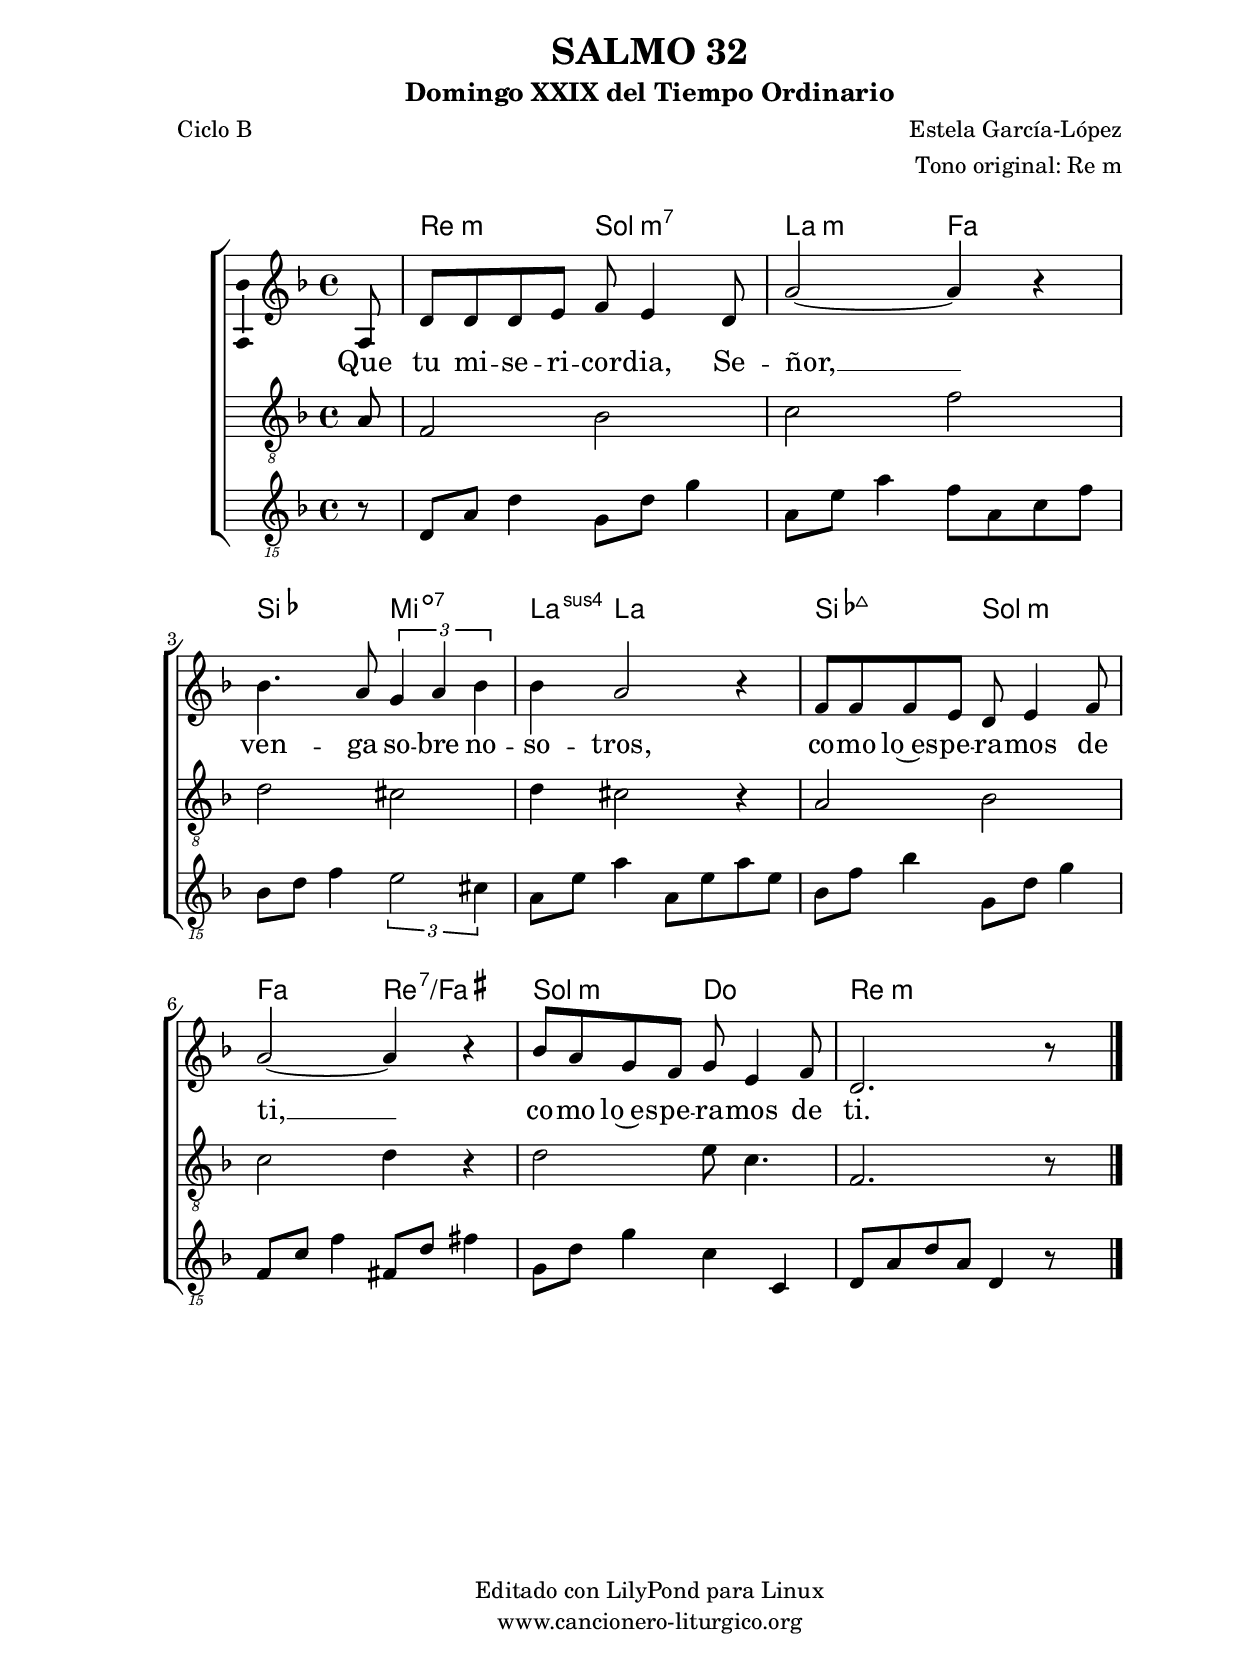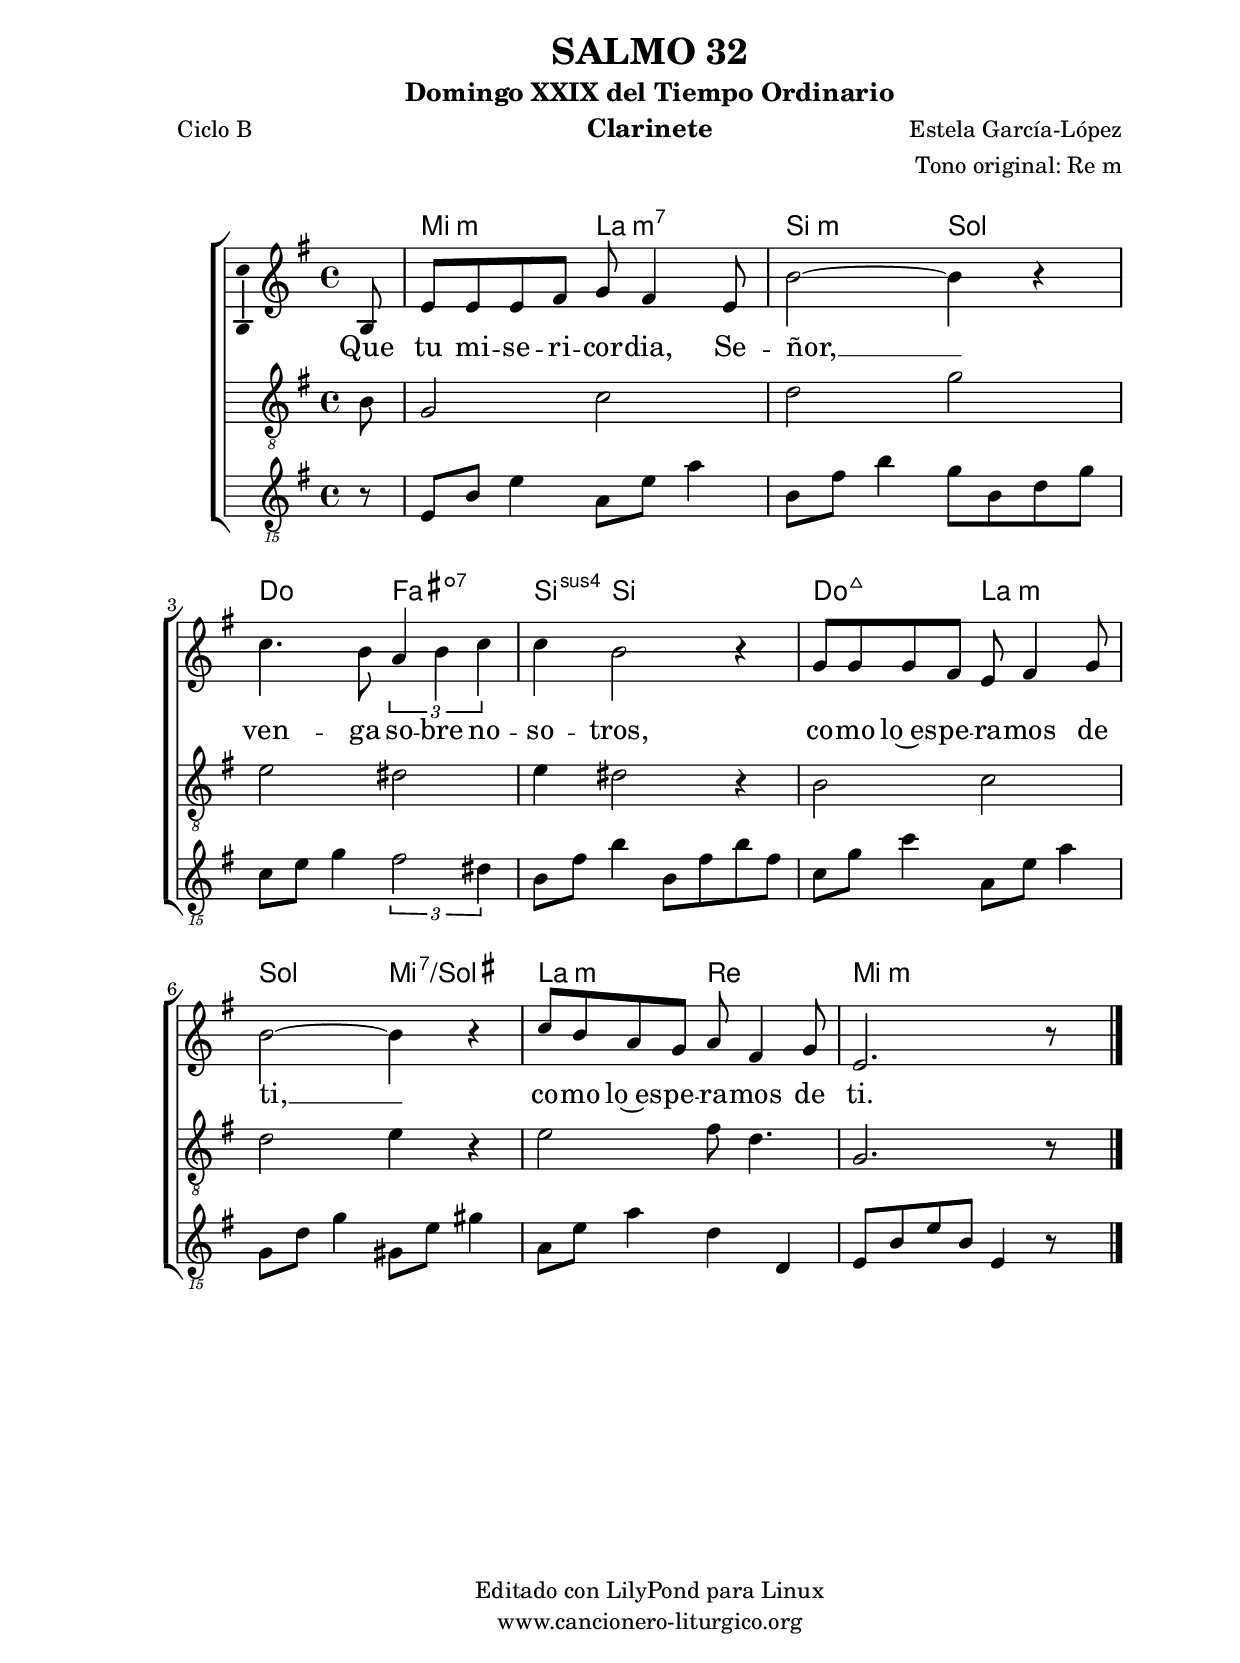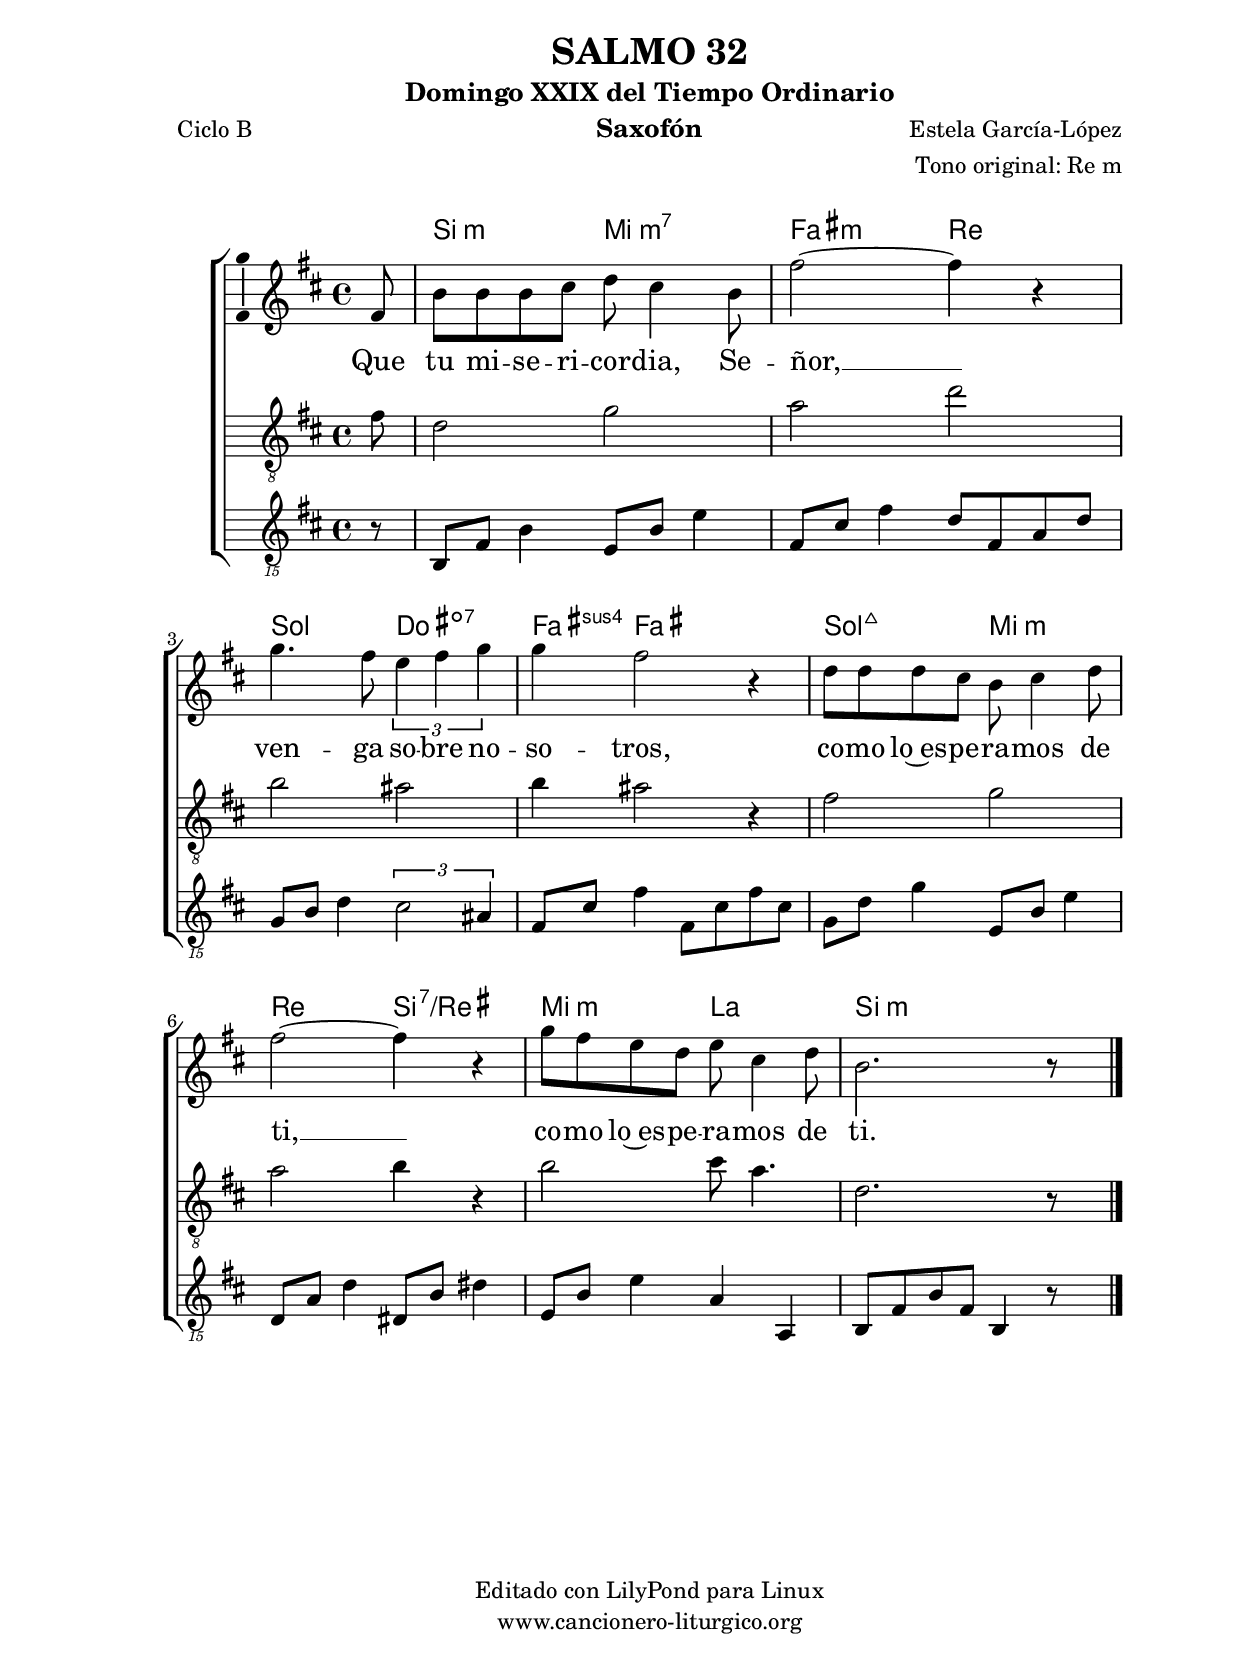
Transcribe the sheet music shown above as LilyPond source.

%
%para convertir .midi en .wav:
%timidity filename.midi -Ow -o finename.wav
%
%
%Para convertir de .wav a .mp3:
%lame -h -m j filename.wav
%
%
%para escuchar el midi:
%timidity nombrefichero.midi
%


%versión de lilypond para la que se ha escrito esta partitura:
\version "2.16.0"

	%Tamaño papel
	#(set-default-paper-size "a4")
	%Tamaño partitura
	#(set-global-staff-size 20)
	%No responde al pulsar sobre una nota
	#(ly:set-option 'point-and-click #f)

%parámetros del encabezamiento:
\header {
	title = "SALMO 32"
	subtitle = "Domingo XXIX del Tiempo Ordinario"
	composer = "Estela García-López"
	poet = "Ciclo B"
	meter = ""
	arranger = "Tono original: Re m"
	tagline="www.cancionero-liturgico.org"
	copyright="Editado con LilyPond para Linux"
	tiempo = "Ordinario"
	usos = "Salmo"
	letra = "Que tu misericordia, Señor, venga sobre nosotros, como lo esperamos de ti, como lo esperamos de ti."
	}

%parámetros asociados al papel:
\paper  {
	oddHeaderMarkup = \markup {\fill-line { \on-the-fly #not-first-page \fromproperty #'header:title \on-the-fly #not-first-page \fromproperty #'header:composer }}
	evenHeaderMarkup = \markup {\fill-line { \fromproperty #'header:composer \fromproperty #'header:title }}
	#(set-paper-size "a4")
	print-page-number = ##f
	first-page-number = 1
	print-first-page-number = ##f
%	head-separation = 3.0 \cm
	top-margin = 2.0 \cm
	bottom-margin = 0.5\cm
%%%	bottom-margin = -1.0\cm
	left-margin = 3.0 \cm
	line-width = 16.0 \cm 
	indent = 8\mm
	interscoreline = 2.\mm
	between-system-space = 15\mm
%	para que las partituras no llenen la hoja:
	ragged-bottom = ##t
%	idem para la última hoja:
	ragged-last-bottom = ##f
%	para que las partituras llenen el ancho del papel:
	ragged-last = ##f
	after-title-space = 2.5 \cm
%page-count=1
%system-count=8

	%Flexible Vertical Spacing
%	markup-markup-spacing =
%	#'((basic-distance . 15) (minimum-distance . 15) (padding . 3))
	markup-system-spacing =
	#'((basic-distance . 15) (minimum-distance . 15) (padding . 3))
	system-system-spacing =
	#'((basic-distance . 15) (minimum-distance . 15) (padding . 3))
	score-system-spacing =
	#'((basic-distance . 15) (minimum-distance . 15) (padding . 5))
%	top-system-spacing = % header
%	#'((basic-distance . 8) (minimum-distance . 0) (padding . 3))
%	top-markup-spacing =
%	#'((basic-distance . 20) (minimum-distance . 20) (padding . 3))
	last-bottom-spacing = % footer
	#'((basic-distance . 5) (minimum-distance . 5) (padding . 3))
%	score-markup-spacing =
%	#'((basic-distance . 16) (minimum-distance . 13) (padding . 3))

	}


%parámetros que afectan a toda la partitura:
global =  {
	%clave de sol (G):
	\clef G
	%armadura:
%	\transpose a c'
	\key d \minor
	\tempo 4=88
	\set Score.tempoHideNote = ##t
	}


acordes = {
	\italianChords
	\chordmode {
%	\transpose a c'
{
s8
d2:m g:m7 a:m f bes e:dim7 a4:sus4 a2. bes2:maj7 g:m f d:7/fis g:m c d:m s2
	}
	}
}


melodia = 
%	\transpose a c'
{
	\relative c'{
	\time 4/4

\partial8 a8
d8 d d e f e4 d8
a'2~a4 r4
bes4. a8 \times2/3{g4 a bes}
bes4 a2 r4
f8 f f e d e4 f8
a2~a4 r4
bes8 a g f g e4 f8
d2. r8 s8

	\bar "|."
	}
	}

melodiados = 
%	\transpose a c'
{
	\relative c'{
	\time 4/4

\clef "G_8"
\partial8 a8
f2 bes
c2 f
d2 cis
d4 cis2 r4
a2 bes
c2 d4 r4
d2 e8 c4.
f,2. r8 s8

	\bar "|."
	}
	}

melodiatres = 
%	\transpose a c'
{
	\relative c,{
	\time 4/4
%\clef F
\clef "G_15"
\partial8 r8
d8 a' d4 g,8 d' g4
a,8 e' a4 f8 a, c f
bes,8 d f4 \times2/3{e2 cis4}
a8 e' a4 a,8 e' a e
bes8 f' bes4 g,8 d' g4
f,8 c' f4 fis,8 d' fis4
g,8 d' g4 c, c,
d8 a' d a d,4 r8 s8

	\bar "|."
	}
	}


texto = \lyricmode {
Que tu mi -- se -- ri -- cor -- dia, Se -- ñor, __ ven -- ga so -- bre no -- so -- tros,
co -- mo lo~es -- pe -- ra -- mos de ti, __ co -- mo lo~es -- pe -- ra -- mos de ti.
	}


acordesStaff = \context ChordNames = acordesStaff <<
	\set chordChanges = ##t
	\acordes
	>>


vozStaff = \context Voice = vozStaff
\with {\consists "Ambitus_engraver"}
<<
%	\set Staff.instrumentName = ""
%	\set Staff.shortInstrumentName = ""
%	\set Staff.midiInstrument = #"clarinet"
%	\set Staff.midiInstrument = #"cello"
%	\set Staff.midiInstrument = #"flute"
	\set Staff.midiInstrument = #"electric guitar (jazz)"
%	\set Staff.midiInstrument = #"english horn"
%	\set Staff.midiInstrument = #"violin"
%	\set Staff.midiInstrument = #"glockenspiel"
	\set Staff.midiMinimumVolume = #0.7
	\set Staff.midiMaximumVolume = #0.9
	\global
	\melodia
	>>

vozdosStaff = \context Voice = vozdosStaff
<<
%	\set Staff.instrumentName = "Clarinete 1"
%	\set Staff.shortInstrumentName = "C"
	\override Staff.StaffSymbol #'staff-space = #(magstep -0.35)
	\set Staff.midiInstrument = #"english horn"
	\set Staff.midiMinimumVolume = #0.4
	\set Staff.midiMaximumVolume = #0.5
	\global
	\melodiados
	>>

voztresStaff = \context Voice = voztresStaff
<<
%	\set Staff.instrumentName = "Saxofón"
%	\set Staff.shortInstrumentName = "S"
	\override Staff.StaffSymbol #'staff-space = #(magstep -0.35)
	\set Staff.midiInstrument = #"violin"
	\set Staff.midiMinimumVolume = #0.4
	\set Staff.midiMaximumVolume = #0.5
	\global
	\melodiatres
	>>


textoStaff = \context Lyrics = textoStaff <<
	\lyricsto vozStaff \texto
	>>

\book {
	\score {
		\context ChoirStaff {
%			\override StaffGroup.SystemStartBracket #'collapse-height = #1
%			\override Score.SystemStartBar #'collapse-height = #1
			<<
			\acordesStaff
			\vozStaff
			\textoStaff
			\vozdosStaff
			\voztresStaff
			>>
			}
		\layout {
	    		\context {
				\Lyrics
				\override LyricText #'font-size = #2
				}
	   		 \context {
				\Score
				%fontSize = #3
				\override StaffSymbol #'staff-space = #(magstep +3)
				%\override Beam #'thickness = #0.55
				%\override SpacingSpanner #'spacing-increment = #1.0
				%\override Slur #'height-limit = #1.5
				}
			}
		}
	\score {
		\unfoldRepeats
		\context ChoirStaff {
			<<
			\acordesStaff
			\vozStaff
			\vozdosStaff
			\voztresStaff
			>>
			}
		\midi {
	  		\context {
	  			\Score
				tempoWholesPerMinute = #(ly:make-moment 70 4)
				}
			}
		}
	}

%Partitura para clarinete
#(define output-suffix "C")
\book {
	\header{
		instrument = "Clarinete"
		}
	\score {
		\context ChoirStaff {
%			\override StaffGroup.SystemStartBracket #'collapse-height = #1
%			\override Score.SystemStartBar #'collapse-height = #1
\transpose c d
			<<
			\acordesStaff
			\vozStaff
			\textoStaff
			\vozdosStaff
			\voztresStaff
			>>
			}
		\layout {
	    		\context {
				\Lyrics
				\override LyricText #'font-size = #2
				}
	   		 \context {
				\Score
				%fontSize = #3
				\override StaffSymbol #'staff-space = #(magstep +3)
				%\override Beam #'thickness = #0.55
				%\override SpacingSpanner #'spacing-increment = #1.0
				%\override Slur #'height-limit = #1.5
				}
			}
		}
	}

%Partitura para saxofón
#(define output-suffix "S")
\book {
	\header{
		instrument = "Saxofón"
		}
	\score {
		\context ChoirStaff {
%			\override StaffGroup.SystemStartBracket #'collapse-height = #1
%			\override Score.SystemStartBar #'collapse-height = #1
\transpose c a
			<<
			\acordesStaff
			\vozStaff
			\textoStaff
			\vozdosStaff
\transpose a a,
			\voztresStaff
			>>
			}
		\layout {
	    		\context {
				\Lyrics
				\override LyricText #'font-size = #2
				}
	   		 \context {
				\Score
				%fontSize = #3
				\override StaffSymbol #'staff-space = #(magstep +3)
				%\override Beam #'thickness = #0.55
				%\override SpacingSpanner #'spacing-increment = #1.0
				%\override Slur #'height-limit = #1.5
				}
			}
		}
	}

